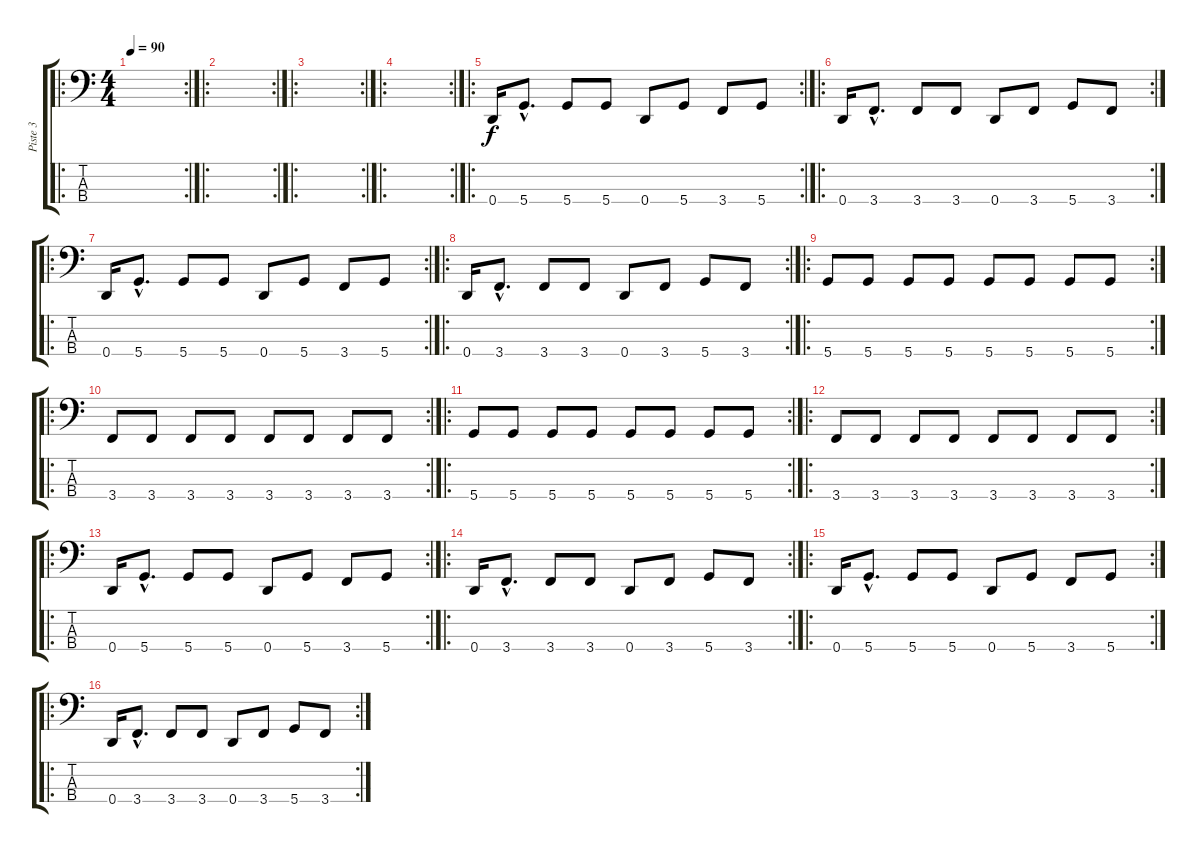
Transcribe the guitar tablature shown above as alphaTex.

\track ("Piste 3" "Piste 3") {instrument electricbassfinger}
\staff {score tabs}
\tuning (G2 D2 A1 D1) {hide}
\ro
\rc 2
\ts (4 4)
\tempo 90
\clef f4
\ks c
|
\ro
\rc 2
|
\ro
\rc 2
|
\ro
\rc 2
|
\ro
\rc 2
0.4.16 5.4{hac}.8{d} 5.4.8 5.4.8 0.4.8 5.4.8 3.4.8 5.4.8 |
\ro
\rc 2
0.4.16 3.4{hac}.8{d} 3.4.8 3.4.8 0.4.8 3.4.8 5.4.8 3.4.8 |
\ro
\rc 2
0.4.16 5.4{hac}.8{d} 5.4.8 5.4.8 0.4.8 5.4.8 3.4.8 5.4.8 |
\ro
\rc 2
0.4.16 3.4{hac}.8{d} 3.4.8 3.4.8 0.4.8 3.4.8 5.4.8 3.4.8 |
\ro
\rc 2
5.4.8 5.4.8 5.4.8 5.4.8 5.4.8 5.4.8 5.4.8 5.4.8 |
\ro
\rc 2
3.4.8 3.4.8 3.4.8 3.4.8 3.4.8 3.4.8 3.4.8 3.4.8 |
\ro
\rc 2
5.4.8 5.4.8 5.4.8 5.4.8 5.4.8 5.4.8 5.4.8 5.4.8 |
\ro
\rc 2
3.4.8 3.4.8 3.4.8 3.4.8 3.4.8 3.4.8 3.4.8 3.4.8 |
\ro
\rc 2
0.4.16 5.4{hac}.8{d} 5.4.8 5.4.8 0.4.8 5.4.8 3.4.8 5.4.8 |
\ro
\rc 2
0.4.16 3.4{hac}.8{d} 3.4.8 3.4.8 0.4.8 3.4.8 5.4.8 3.4.8 |
\ro
\rc 2
0.4.16 5.4{hac}.8{d} 5.4.8 5.4.8 0.4.8 5.4.8 3.4.8 5.4.8 |
\ro
\rc 2
0.4.16 3.4{hac}.8{d} 3.4.8 3.4.8 0.4.8 3.4.8 5.4.8 3.4.8
